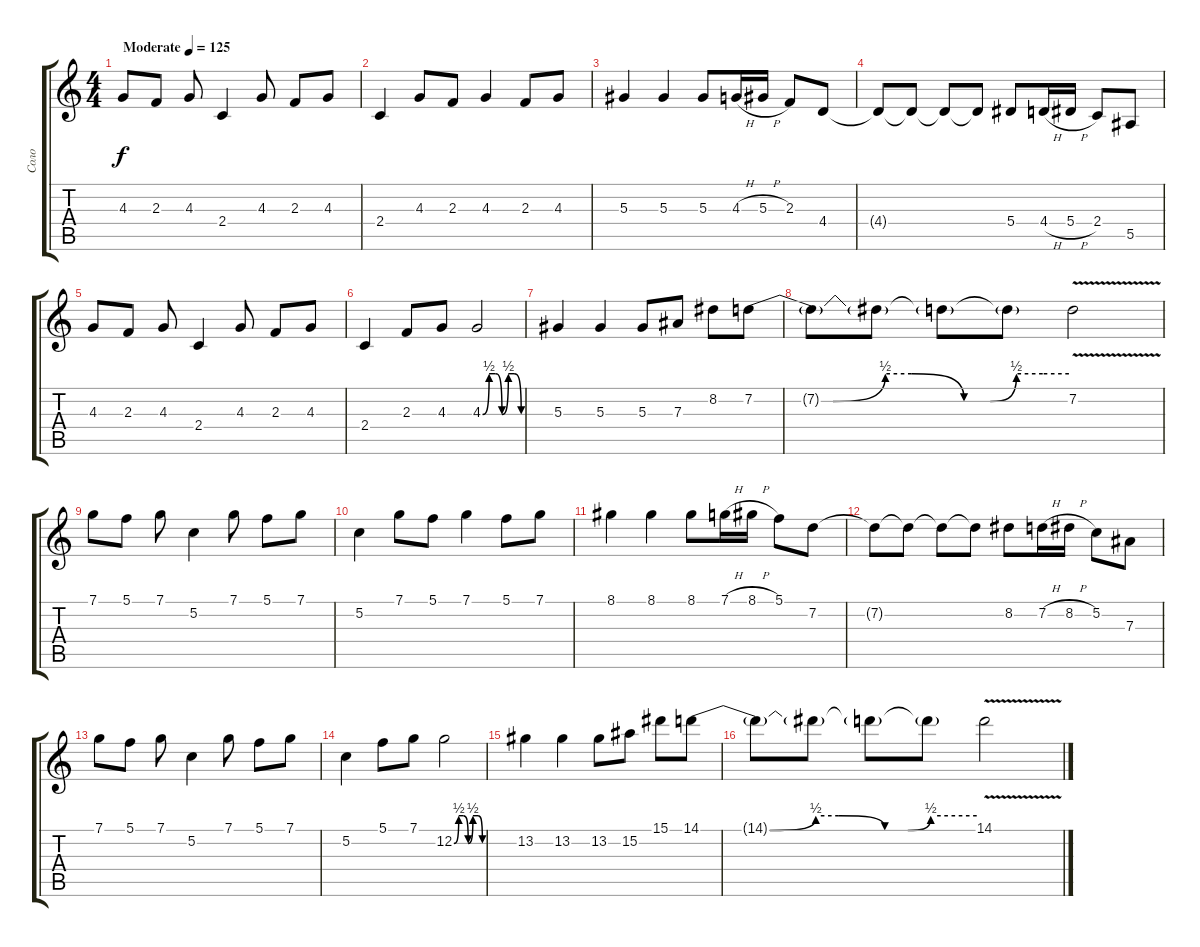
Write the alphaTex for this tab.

\track ("Соло" "Соло") {instrument overdrivenguitar}
\staff {score tabs}
\tuning (C4 G3 Eb3 Bb2 F2 C2) {hide}
\ts (4 4)
\tempo (125 "Moderate")
\clef g2
\ks c
4.3.8{dy f instrument overdrivenguitar} 2.3.8 4.3.8 2.4.4 4.3.8 2.3.8 4.3.8 |
2.4.4 4.3.8 2.3.8 4.3.4 2.3.8 4.3.8 |
5.3.4 5.3.4 5.3.8 4.3{h}.16 5.3{h}.16 2.3.8 4.4.8 |
4.4{t}.8 4.4{t}.8 4.4{t}.8 4.4{t}.8 5.4.8 4.4{h}.16 5.4{h}.16 2.4.8 5.5.8 |
4.3.8 2.3.8 4.3.8 2.4.4 4.3.8 2.3.8 4.3.8 |
2.4.4 2.3.8 4.3.8 4.3{be (custom 0 0 10 2 20 2 30 0 40 2 49 2 60 0)}.2 |
5.3.4 5.3.4 5.3.8 7.3.8 8.2.8 7.2{be (custom 0 0 10 0 15 0 25 2 30 2 40 0 45 0 50 2 55 2 60 2)}.8 |
7.2{t}.8 7.2{t}.8 7.2{t}.8 7.2{t}.8 7.2{v}.2 |
7.1.8 5.1.8 7.1.8 5.2.4 7.1.8 5.1.8 7.1.8 |
5.2.4 7.1.8 5.1.8 7.1.4 5.1.8 7.1.8 |
8.1.4 8.1.4 8.1.8 7.1{h}.16 8.1{h}.16 5.1.8 7.2.8 |
7.2{t}.8 7.2{t}.8 7.2{t}.8 7.2{t}.8 8.2.8 7.2{h}.16 8.2{h}.16 5.2.8 7.3.8 |
7.1.8 5.1.8 7.1.8 5.2.4 7.1.8 5.1.8 7.1.8 |
5.2.4 5.1.8 7.1.8 12.2{be (custom 0 0 10 2 20 2 30 0 40 2 51 2 60 0)}.2 |
13.2.4 13.2.4 13.2.8 15.2.8 15.1.8 14.1{be (custom 0 0 15 0 25 2 30 2 40 0 45 0 50 2 60 2)}.8 |
14.1{t}.8 14.1{t}.8 14.1{t}.8 14.1{t}.8 14.1{v}.2
